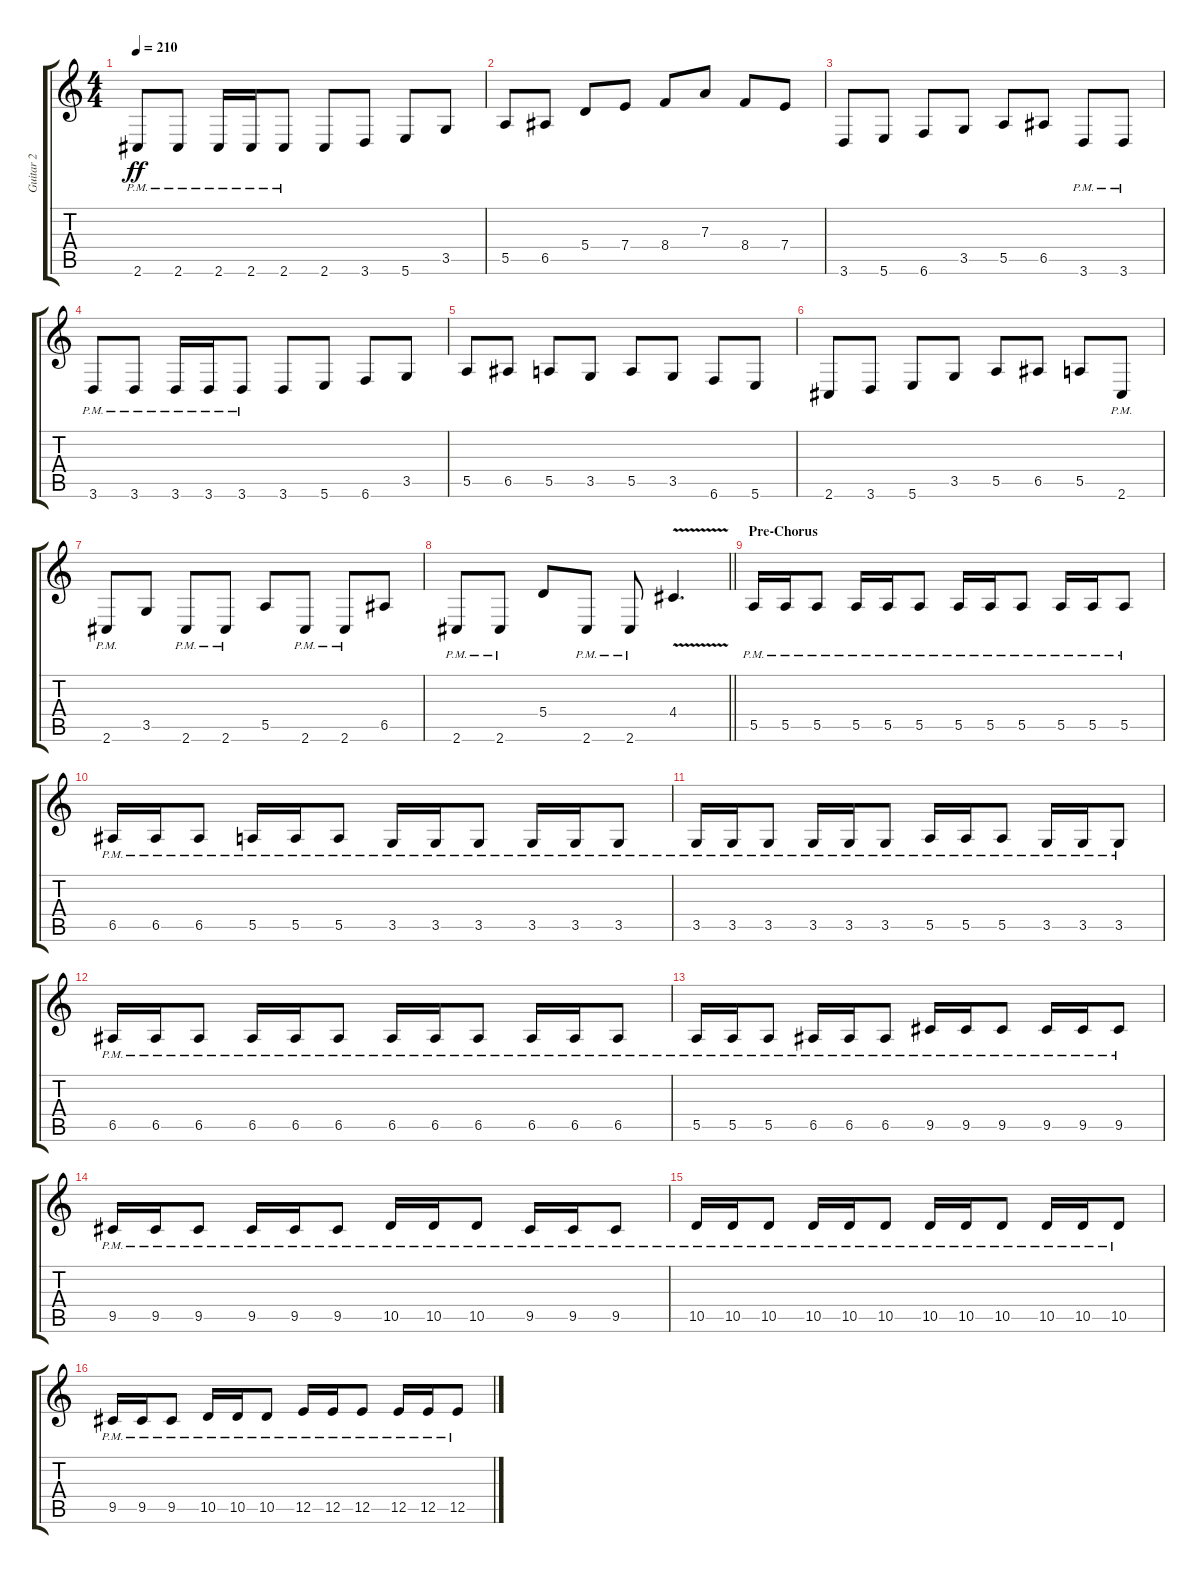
\track ("Guitar 2" "Guitar 2") {instrument distortionguitar}
\staff {score tabs}
\tuning (B3 Gb3 D3 A2 E2 B1) {hide}
\ts (4 4)
\tempo 210
\clef g2
\ks c
2.6{pm}.8{dy ff} 2.6{pm}.8 2.6{pm}.16 2.6{pm}.16 2.6{pm}.8 2.6.8 3.6.8 5.6.8 3.5.8 |
5.5.8 6.5.8 5.4.8 7.4.8 8.4.8 7.3.8 8.4.8 7.4.8 |
3.6.8 5.6.8 6.6.8 3.5.8 5.5.8 6.5.8 3.6{pm}.8 3.6{pm}.8 |
3.6{pm}.8 3.6{pm}.8 3.6{pm}.16 3.6{pm}.16 3.6{pm}.8 3.6.8 5.6.8 6.6.8 3.5.8 |
5.5.8 6.5.8 5.5.8 3.5.8 5.5.8 3.5.8 6.6.8 5.6.8 |
2.6.8 3.6.8 5.6.8 3.5.8 5.5.8 6.5.8 5.5.8 2.6{pm}.8 |
2.6{pm}.8 3.5.8 2.6{pm}.8 2.6{pm}.8 5.5.8 2.6{pm}.8 2.6{pm}.8 6.5.8 |
\barLineRight lightlight
2.6{pm}.8 2.6{pm}.8 5.4.8 2.6{pm}.8 2.6{pm}.8 4.4{v}.4{d} |
\section ("" "Pre-Chorus")
5.5{pm}.16 5.5{pm}.16 5.5{pm}.8 5.5{pm}.16 5.5{pm}.16 5.5{pm}.8 5.5{pm}.16 5.5{pm}.16 5.5{pm}.8 5.5{pm}.16 5.5{pm}.16 5.5{pm}.8 |
6.5{pm}.16 6.5{pm}.16 6.5{pm}.8 5.5{pm}.16 5.5{pm}.16 5.5{pm}.8 3.5{pm}.16 3.5{pm}.16 3.5{pm}.8 3.5{pm}.16 3.5{pm}.16 3.5{pm}.8 |
3.5{pm}.16 3.5{pm}.16 3.5{pm}.8 3.5{pm}.16 3.5{pm}.16 3.5{pm}.8 5.5{pm}.16 5.5{pm}.16 5.5{pm}.8 3.5{pm}.16 3.5{pm}.16 3.5{pm}.8 |
6.5{pm}.16 6.5{pm}.16 6.5{pm}.8 6.5{pm}.16 6.5{pm}.16 6.5{pm}.8 6.5{pm}.16 6.5{pm}.16 6.5{pm}.8 6.5{pm}.16 6.5{pm}.16 6.5{pm}.8 |
5.5{pm}.16 5.5{pm}.16 5.5{pm}.8 6.5{pm}.16 6.5{pm}.16 6.5{pm}.8 9.5{pm}.16 9.5{pm}.16 9.5{pm}.8 9.5{pm}.16 9.5{pm}.16 9.5{pm}.8 |
9.5{pm}.16 9.5{pm}.16 9.5{pm}.8 9.5{pm}.16 9.5{pm}.16 9.5{pm}.8 10.5{pm}.16 10.5{pm}.16 10.5{pm}.8 9.5{pm}.16 9.5{pm}.16 9.5{pm}.8 |
10.5{pm}.16 10.5{pm}.16 10.5{pm}.8 10.5{pm}.16 10.5{pm}.16 10.5{pm}.8 10.5{pm}.16 10.5{pm}.16 10.5{pm}.8 10.5{pm}.16 10.5{pm}.16 10.5{pm}.8 |
9.5{pm}.16 9.5{pm}.16 9.5{pm}.8 10.5{pm}.16 10.5{pm}.16 10.5{pm}.8 12.5{pm}.16 12.5{pm}.16 12.5{pm}.8 12.5{pm}.16 12.5{pm}.16 12.5{pm}.8
